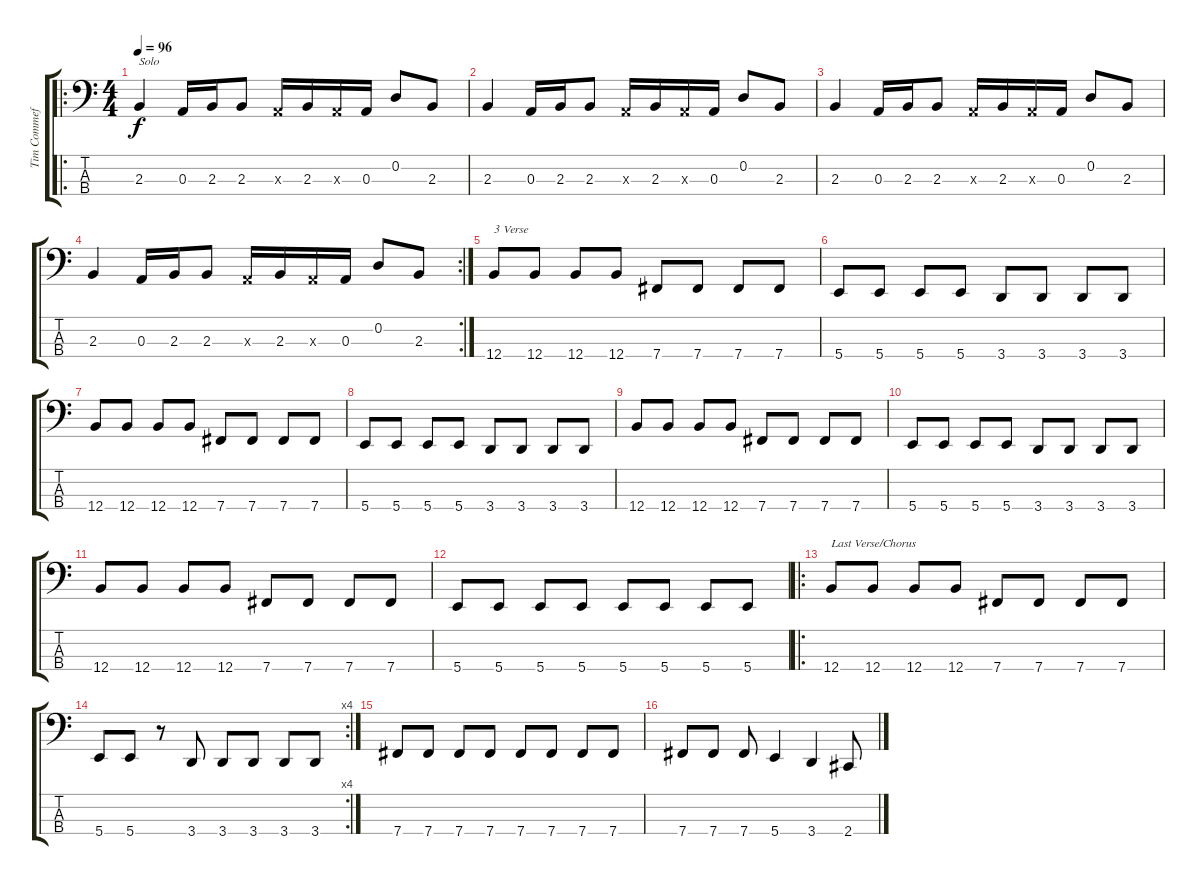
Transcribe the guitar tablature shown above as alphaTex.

\track ("Tim Commeford" "Tim Commef") {instrument electricbassfinger}
\staff {score tabs}
\tuning (G2 D2 A1 B0) {hide}
\ro
\ts (4 4)
\tempo 96
\clef f4
\ks c
2.3.4{txt "Solo" dy f} 0.3.16 2.3.16 2.3.8 0.3{x}.16 2.3.16 0.3{x}.16 0.3.16 0.2.8 2.3.8 |
2.3.4 0.3.16 2.3.16 2.3.8 0.3{x}.16 2.3.16 0.3{x}.16 0.3.16 0.2.8 2.3.8 |
2.3.4 0.3.16 2.3.16 2.3.8 0.3{x}.16 2.3.16 0.3{x}.16 0.3.16 0.2.8 2.3.8 |
\rc 2
2.3.4 0.3.16 2.3.16 2.3.8 0.3{x}.16 2.3.16 0.3{x}.16 0.3.16 0.2.8 2.3.8 |
12.4.8{txt "3 Verse"} 12.4.8 12.4.8 12.4.8 7.4.8 7.4.8 7.4.8 7.4.8 |
5.4.8 5.4.8 5.4.8 5.4.8 3.4.8 3.4.8 3.4.8 3.4.8 |
12.4.8 12.4.8 12.4.8 12.4.8 7.4.8 7.4.8 7.4.8 7.4.8 |
5.4.8 5.4.8 5.4.8 5.4.8 3.4.8 3.4.8 3.4.8 3.4.8 |
12.4.8 12.4.8 12.4.8 12.4.8 7.4.8 7.4.8 7.4.8 7.4.8 |
5.4.8 5.4.8 5.4.8 5.4.8 3.4.8 3.4.8 3.4.8 3.4.8 |
12.4.8 12.4.8 12.4.8 12.4.8 7.4.8 7.4.8 7.4.8 7.4.8 |
5.4.8 5.4.8 5.4.8 5.4.8 5.4.8 5.4.8 5.4.8 5.4.8 |
\ro
12.4.8{txt "Last Verse/Chorus"} 12.4.8 12.4.8 12.4.8 7.4.8 7.4.8 7.4.8 7.4.8 |
\rc 4
5.4.8 5.4.8 r.8 3.4.8 3.4.8 3.4.8 3.4.8 3.4.8 |
7.4.8 7.4.8 7.4.8 7.4.8 7.4.8 7.4.8 7.4.8 7.4.8 |
7.4.8 7.4.8 7.4.8 5.4.4 3.4.4 2.4.8
